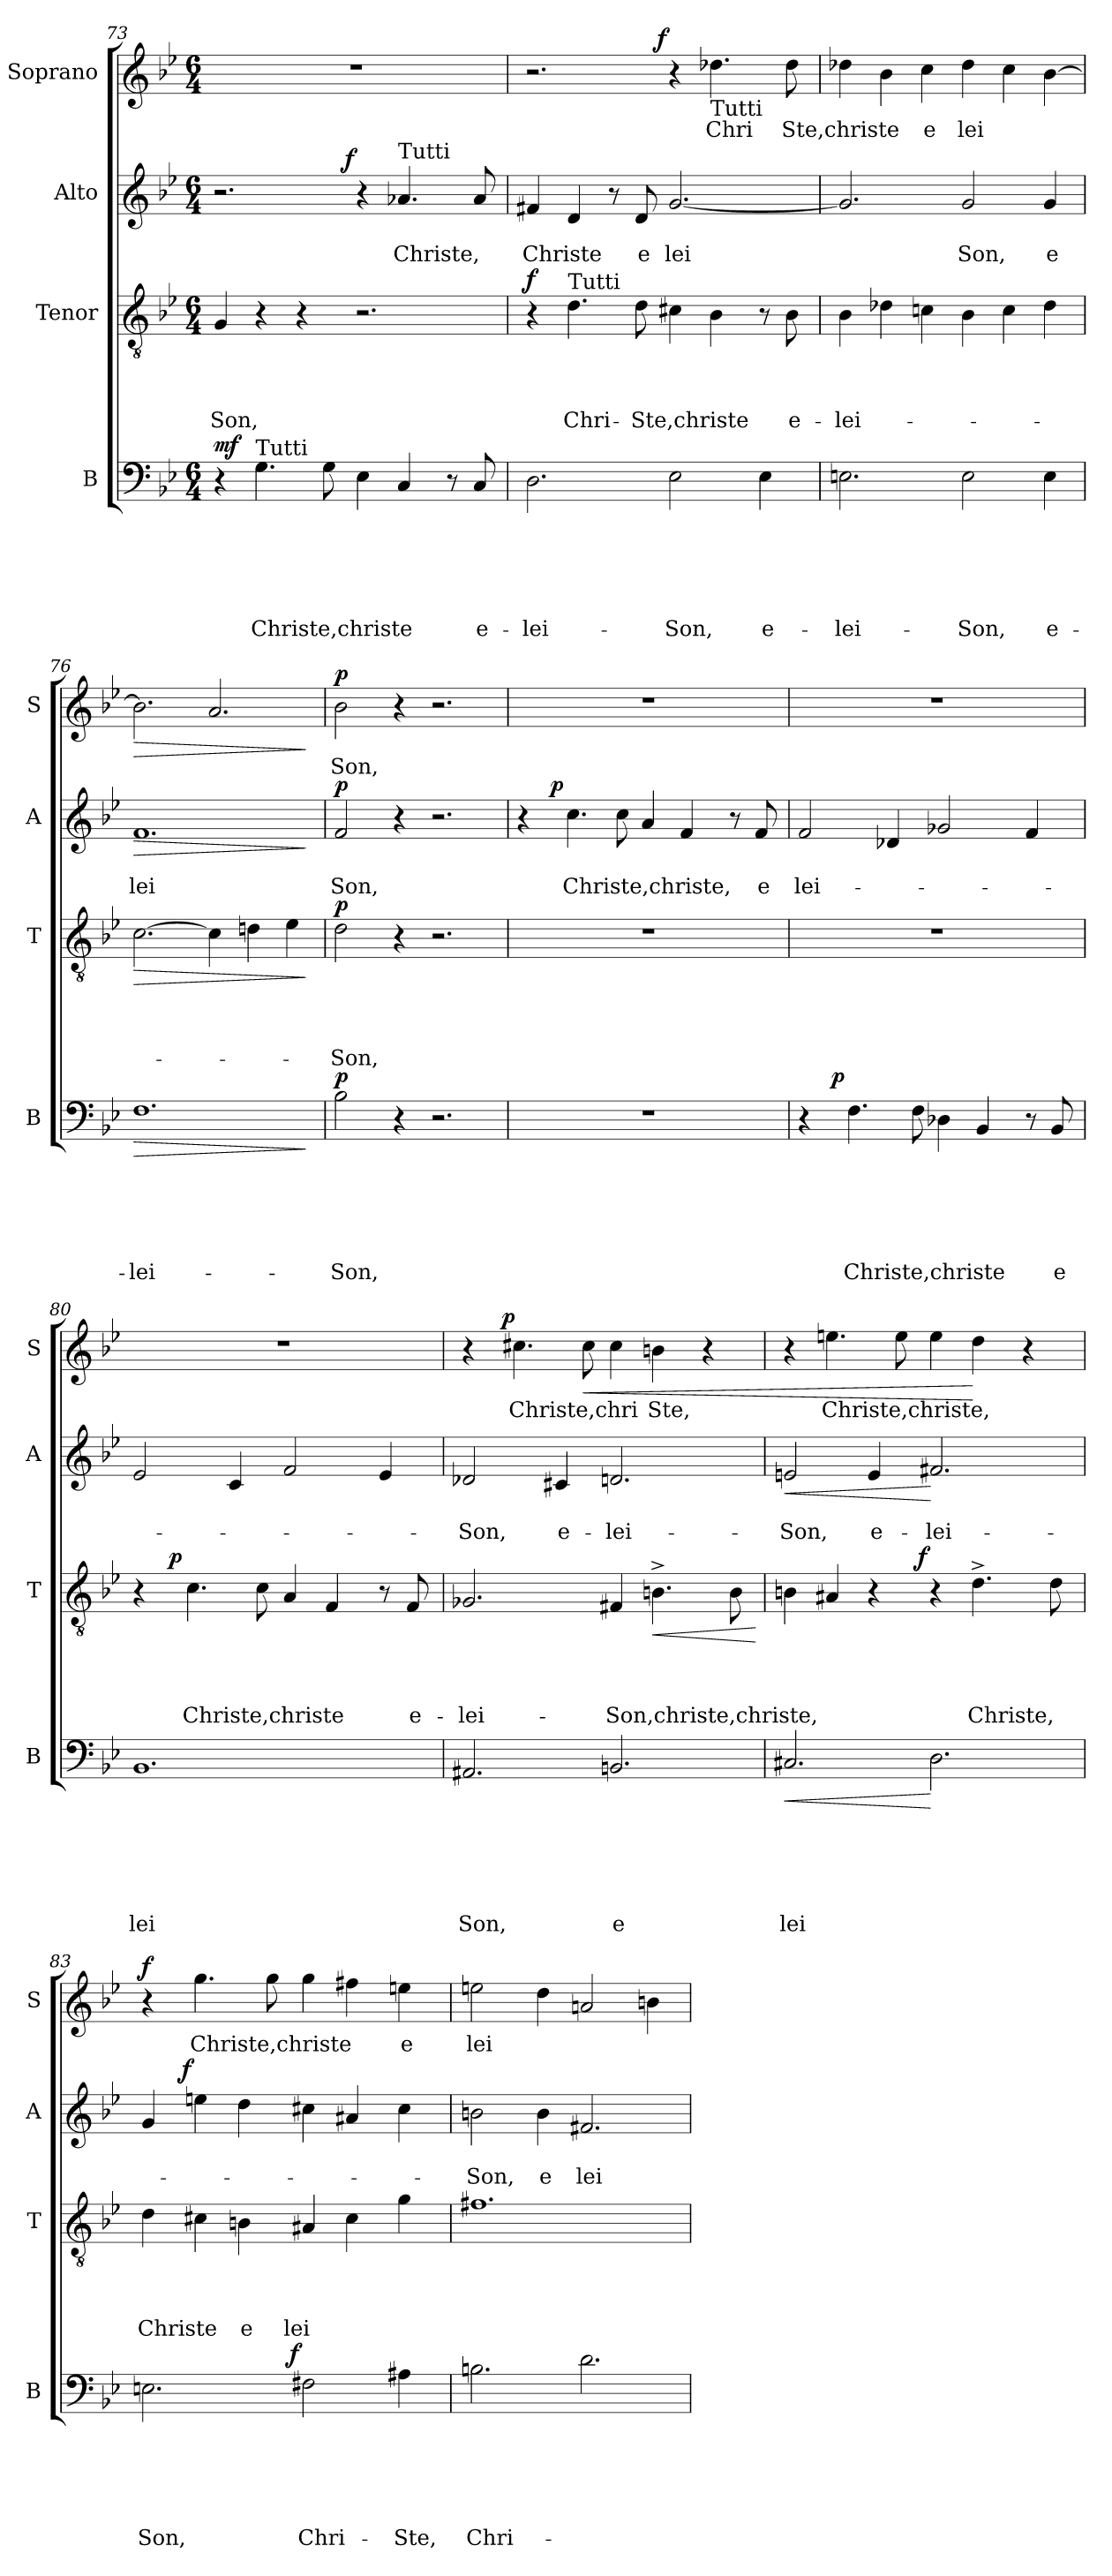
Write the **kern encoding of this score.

**kern	**text	**text	**text	**text	**text	**text	**dynam	**kern	**text	**text	**text	**text	**dynam	**kern	**text	**text	**dynam	**kern	**text	**dynam
*part4	*part4	*part4	*part4	*part4	*part4	*part4	*part4	*part3	*part3	*part3	*part3	*part3	*part3	*part2	*part2	*part2	*part2	*part1	*part1	*part1
*staff4	*staff4	*staff4	*staff4	*staff4	*staff4	*staff4	*staff4	*staff3	*staff3	*staff3	*staff3	*staff3	*staff3	*staff2	*staff2	*staff2	*staff2	*staff1	*staff1	*staff1
*I"B	*	*	*	*	*	*	*	*I"Tenor	*	*	*	*	*	*I"Alto	*	*	*	*I"Soprano	*	*
*I'B	*	*	*	*	*	*	*	*I'T	*	*	*	*	*	*I'A	*	*	*	*I'S	*	*
*clefF4	*	*	*	*	*	*	*	*clefGv2	*	*	*	*	*	*clefG2	*	*	*	*clefG2	*	*
*k[b-e-]	*	*	*	*	*	*	*	*k[b-e-]	*	*	*	*	*	*k[b-e-]	*	*	*	*k[b-e-]	*	*
*B-:	*	*	*	*	*	*	*	*B-:	*	*	*	*	*	*B-:	*	*	*	*B-:	*	*
*M6/4	*	*	*	*	*	*	*	*M6/4	*	*	*	*	*	*M6/4	*	*	*	*M6/4	*	*
=73	=73	=73	=73	=73	=73	=73	=73	=73	=73	=73	=73	=73	=73	=73	=73	=73	=73	=73	=73	=73
!	!	!	!	!	!	!	!LO:DY:a	!	!	!	!	!LO:LY:b	!	!	!	!	!	!LO:N:vis=1	!	!
*	*	*	*	*	*	*	*	*	*	*	*	*	*	*^	*	*	*	*	*	*
4r	.	.	.	.	.	.	mf	4G/	.	.	.	-Son,	.	2.r	2ryy	.	.	.	1.r	.	.
!LO:TX:a:t=Tutti	!	!	!	!	!	!	!	!	!	!	!	!	!	!	!	!	!	!	!	!	!
!	!	!	!	!	!	!LO:LY:b	!	!	!	!	!	!	!	!	!	!	!	!	!	!	!
4.G\	.	.	.	.	.	Christe,christe	.	4r	.	.	.	.	.	.	.	.	.	.	.	.	.
.	.	.	.	.	.	.	.	4r	.	.	.	.	.	.	8..ryy	.	.	.	.	.	.
8G\	.	.	.	.	.	.	.	.	.	.	.	.	.	.	.	.	.	.	.	.	.
!	!	!	!	!	!	!	!	!	!	!	!	!	!	!	!	!	!	!LO:DY:a	!	!	!
.	.	.	.	.	.	.	.	.	.	.	.	.	.	.	2ryy	.	.	f	.	.	.
4E-\	.	.	.	.	.	.	.	2.r	.	.	.	.	.	4r	.	.	.	.	.	.	.
!	!	!	!	!	!	!	!	!	!	!	!	!	!	!LO:TX:a:t=Tutti	!	!	!	!	!	!	!
!	!	!	!	!	!	!	!	!	!	!	!	!	!	!	!	!	!LO:LY:b	!	!	!	!
4C/	.	.	.	.	.	.	.	.	.	.	.	.	.	4.a-X/	.	.	Christe,	.	.	.	.
.	.	.	.	.	.	.	.	.	.	.	.	.	.	.	4ryy	.	.	.	.	.	.
8r	.	.	.	.	.	.	.	.	.	.	.	.	.	.	.	.	.	.	.	.	.
!	!	!	!	!	!	!LO:LY:b	!	!	!	!	!	!	!	!	!	!	!	!	!	!	!
8C/	.	.	.	.	.	e-	.	.	.	.	.	.	.	8a-/	.	.	.	.	.	.	.
.	.	.	.	.	.	.	.	.	.	.	.	.	.	.	32ryy	.	.	.	.	.	.
!!LO:PB:g=z
=74	=74	=74	=74	=74	=74	=74	=74	=74	=74	=74	=74	=74	=74	=74	=74	=74	=74	=74	=74	=74	=74
!	!	!	!	!	!	!LO:LY:b	!	!	!	!	!	!	!LO:DY:a	!	!	!	!LO:LY:b	!	!	!	!
*	*	*	*	*	*	*	*	*	*	*	*	*	*	*v	*v	*	*	*	*^	*	*
2.D\	.	.	.	.	.	-lei-	.	4r	.	.	.	.	f	4f#X/	.	Christe	.	2.r	2ryy	.	.
!	!	!	!	!	!	!	!	!LO:TX:a:t=Tutti	!	!	!	!	!	!	!	!	!	!	!	!	!
!	!	!	!	!	!	!	!	!	!	!	!	!LO:LY:b	!	!	!	!	!	!	!	!	!
.	.	.	.	.	.	.	.	4.d\	.	.	.	Chri-	.	4d/	.	.	.	.	.	.	.
.	.	.	.	.	.	.	.	.	.	.	.	.	.	8r	.	.	.	.	8..ryy	.	.
!	!	!	!	!	!	!	!	!	!	!	!	!LO:LY:b	!	!	!	!LO:LY:b	!	!	!	!	!
.	.	.	.	.	.	.	.	8d\	.	.	.	-Ste,christe	.	8d/	.	e	.	.	.	.	.
!	!	!	!	!	!	!	!	!	!	!	!	!	!	!	!	!	!	!	!	!	!LO:DY:a
.	.	.	.	.	.	.	.	.	.	.	.	.	.	.	.	.	.	.	2ryy	.	f
!	!	!	!	!	!	!LO:LY:b	!	!	!	!	!	!	!	!	!	!LO:LY:b	!	!	!	!	!
2E-\	.	.	.	.	.	-Son,	.	4c#X\	.	.	.	.	.	[<2.g/	.	lei	.	4r	.	.	.
!	!	!	!	!	!	!	!	!	!	!	!	!	!	!	!	!	!	!LO:TX:b:t=Tutti	!	!	!
!	!	!	!	!	!	!	!	!	!	!	!	!	!	!	!	!	!	!	!	!LO:LY:b	!
.	.	.	.	.	.	.	.	4B-\	.	.	.	.	.	.	.	.	.	4.dd-X\	.	Chri	.
.	.	.	.	.	.	.	.	.	.	.	.	.	.	.	.	.	.	.	4ryy	.	.
!	!	!	!	!	!	!LO:LY:b	!	!	!	!	!	!	!	!	!	!	!	!	!	!	!
4E-\	.	.	.	.	.	e-	.	8r	.	.	.	.	.	.	.	.	.	.	.	.	.
!	!	!	!	!	!	!	!	!	!	!	!	!LO:LY:b	!	!	!	!	!	!	!	!LO:LY:b	!
.	.	.	.	.	.	.	.	8B-\	.	.	.	e-	.	.	.	.	.	8dd-\	.	Ste,christe	.
.	.	.	.	.	.	.	.	.	.	.	.	.	.	.	.	.	.	.	32ryy	.	.
=75	=75	=75	=75	=75	=75	=75	=75	=75	=75	=75	=75	=75	=75	=75	=75	=75	=75	=75	=75	=75	=75
!	!	!	!	!	!	!LO:LY:b	!	!	!	!	!	!LO:LY:b	!	!	!	!	!	!	!	!	!
*	*	*	*	*	*	*	*	*	*	*	*	*	*	*	*	*	*	*v	*v	*	*
2.En\	.	.	.	.	.	-lei-	.	4B-\	.	.	.	-lei-	.	2.g/]	.	.	.	4dd-X\	.	.
.	.	.	.	.	.	.	.	4d-X\	.	.	.	.	.	.	.	.	.	4b-\	.	.
!	!	!	!	!	!	!	!	!	!	!	!	!	!	!	!	!	!	!	!LO:LY:b	!
.	.	.	.	.	.	.	.	4cn\	.	.	.	.	.	.	.	.	.	4cc\	e	.
!	!	!	!	!	!	!LO:LY:b	!	!	!	!	!	!	!	!	!	!LO:LY:b	!	!	!LO:LY:b	!
2E\	.	.	.	.	.	-Son,	.	4B-\	.	.	.	.	.	2g/	.	Son,	.	4dd-\	lei	.
.	.	.	.	.	.	.	.	4c\	.	.	.	.	.	.	.	.	.	4cc\	.	.
!	!	!	!	!	!	!LO:LY:b	!	!	!	!	!	!	!	!	!	!LO:LY:b	!	!	!	!
4E\	.	.	.	.	.	e-	.	4d-\	.	.	.	.	.	4g/	.	e	.	[>4b-\	.	.
=76	=76	=76	=76	=76	=76	=76	=76	=76	=76	=76	=76	=76	=76	=76	=76	=76	=76	=76	=76	=76
!	!	!	!	!	!	!LO:LY:b	!LO:HP:b	!	!	!	!	!	!LO:HP:b	!	!	!LO:LY:b	!LO:HP:b	!	!	!LO:HP:b
1.F	.	.	.	.	.	-lei-	>	[>2.c\	.	.	.	.	>	1.f	.	lei	>	2.b-\]	.	>
.	.	.	.	.	.	.	.	4c\]	.	.	.	.	.	.	.	.	.	2.a/	.	.
.	.	.	.	.	.	.	.	4dn\	.	.	.	.	.	.	.	.	.	.	.	.
.	.	.	.	.	.	.	.	4e-\	.	.	.	.	.	.	.	.	.	.	.	.
.	.	.	.	.	.	.	]	.	.	.	.	.	]	.	.	.	]	.	.	]
=77	=77	=77	=77	=77	=77	=77	=77	=77	=77	=77	=77	=77	=77	=77	=77	=77	=77	=77	=77	=77
!	!	!	!	!	!	!LO:LY:b	!LO:DY:a	!	!	!	!	!LO:LY:b	!LO:DY:a	!	!	!LO:LY:b	!LO:DY:a	!	!LO:LY:b	!LO:DY:a
2B-\	.	.	.	.	.	-Son,	p	2d\	.	.	.	-Son,	p	2f/	.	Son,	p	2b-\	Son,	p
4r	.	.	.	.	.	.	.	4r	.	.	.	.	.	4r	.	.	.	4r	.	.
2.r	.	.	.	.	.	.	.	2.r	.	.	.	.	.	2.r	.	.	.	2.r	.	.
=78	=78	=78	=78	=78	=78	=78	=78	=78	=78	=78	=78	=78	=78	=78	=78	=78	=78	=78	=78	=78
!LO:N:vis=1	!	!	!	!	!	!	!	!LO:N:vis=1	!	!	!	!	!	!	!	!	!	!LO:N:vis=1	!	!
*	*	*	*	*	*	*	*	*	*	*	*	*	*	*^	*	*	*	*	*	*
1.r	.	.	.	.	.	.	.	1.r	.	.	.	.	.	4r	8.ryy	.	.	.	1.r	.	.
!	!	!	!	!	!	!	!	!	!	!	!	!	!	!	!	!	!	!LO:DY:a	!	!	!
.	.	.	.	.	.	.	.	.	.	.	.	.	.	.	1ryy	.	.	p	.	.	.
!	!	!	!	!	!	!	!	!	!	!	!	!	!	!	!	!	!LO:LY:b	!	!	!	!
.	.	.	.	.	.	.	.	.	.	.	.	.	.	4.cc\	.	.	Christe,christe,	.	.	.	.
.	.	.	.	.	.	.	.	.	.	.	.	.	.	8cc\	.	.	.	.	.	.	.
.	.	.	.	.	.	.	.	.	.	.	.	.	.	4a/	.	.	.	.	.	.	.
.	.	.	.	.	.	.	.	.	.	.	.	.	.	4f/	.	.	.	.	.	.	.
.	.	.	.	.	.	.	.	.	.	.	.	.	.	.	4ryy	.	.	.	.	.	.
.	.	.	.	.	.	.	.	.	.	.	.	.	.	8r	.	.	.	.	.	.	.
!	!	!	!	!	!	!	!	!	!	!	!	!	!	!	!	!	!LO:LY:b	!	!	!	!
.	.	.	.	.	.	.	.	.	.	.	.	.	.	8f/	.	.	e	.	.	.	.
.	.	.	.	.	.	.	.	.	.	.	.	.	.	.	16ryy	.	.	.	.	.	.
!!LO:LB:g=z
=79	=79	=79	=79	=79	=79	=79	=79	=79	=79	=79	=79	=79	=79	=79	=79	=79	=79	=79	=79	=79	=79
!	!	!	!	!	!	!	!	!LO:N:vis=1	!	!	!	!	!	!	!	!	!LO:LY:b	!	!LO:N:vis=1	!	!
*^	*	*	*	*	*	*	*	*	*	*	*	*	*	*v	*v	*	*	*	*	*	*
4r	8.ryy	.	.	.	.	.	.	.	1.r	.	.	.	.	.	2f/	.	lei-	.	1.r	.	.
!	!	!	!	!	!	!	!	!LO:DY:a	!	!	!	!	!	!	!	!	!	!	!	!	!
.	1ryy	.	.	.	.	.	.	p	.	.	.	.	.	.	.	.	.	.	.	.	.
!	!	!	!	!	!	!	!LO:LY:b	!	!	!	!	!	!	!	!	!	!	!	!	!	!
4.F\	.	.	.	.	.	.	Christe,christe	.	.	.	.	.	.	.	.	.	.	.	.	.	.
.	.	.	.	.	.	.	.	.	.	.	.	.	.	.	4d-X/	.	.	.	.	.	.
8F\	.	.	.	.	.	.	.	.	.	.	.	.	.	.	.	.	.	.	.	.	.
4D-X\	.	.	.	.	.	.	.	.	.	.	.	.	.	.	2g-X/	.	.	.	.	.	.
4BB-/	.	.	.	.	.	.	.	.	.	.	.	.	.	.	.	.	.	.	.	.	.
.	4ryy	.	.	.	.	.	.	.	.	.	.	.	.	.	.	.	.	.	.	.	.
8r	.	.	.	.	.	.	.	.	.	.	.	.	.	.	4f/	.	.	.	.	.	.
!	!	!	!	!	!	!	!LO:LY:b	!	!	!	!	!	!	!	!	!	!	!	!	!	!
8BB-/	.	.	.	.	.	.	e	.	.	.	.	.	.	.	.	.	.	.	.	.	.
.	16ryy	.	.	.	.	.	.	.	.	.	.	.	.	.	.	.	.	.	.	.	.
=80	=80	=80	=80	=80	=80	=80	=80	=80	=80	=80	=80	=80	=80	=80	=80	=80	=80	=80	=80	=80	=80
!	!	!	!	!	!	!	!LO:LY:b	!	!	!	!	!	!	!	!	!	!	!	!LO:N:vis=1	!	!
*v	*v	*	*	*	*	*	*	*	*^	*	*	*	*	*	*	*	*	*	*	*	*
1.BB-	.	.	.	.	.	lei	.	4r	8.ryy	.	.	.	.	.	2e-/	.	.	.	1.r	.	.
!	!	!	!	!	!	!	!	!	!	!	!	!	!	!LO:DY:a	!	!	!	!	!	!	!
.	.	.	.	.	.	.	.	.	1ryy	.	.	.	.	p	.	.	.	.	.	.	.
!	!	!	!	!	!	!	!	!	!	!	!	!	!LO:LY:b	!	!	!	!	!	!	!	!
.	.	.	.	.	.	.	.	4.c\	.	.	.	.	Christe,christe	.	.	.	.	.	.	.	.
.	.	.	.	.	.	.	.	.	.	.	.	.	.	.	4c/	.	.	.	.	.	.
.	.	.	.	.	.	.	.	8c\	.	.	.	.	.	.	.	.	.	.	.	.	.
.	.	.	.	.	.	.	.	4A/	.	.	.	.	.	.	2f/	.	.	.	.	.	.
.	.	.	.	.	.	.	.	4F/	.	.	.	.	.	.	.	.	.	.	.	.	.
.	.	.	.	.	.	.	.	.	4ryy	.	.	.	.	.	.	.	.	.	.	.	.
.	.	.	.	.	.	.	.	8r	.	.	.	.	.	.	4e-/	.	.	.	.	.	.
!	!	!	!	!	!	!	!	!	!	!	!	!	!LO:LY:b	!	!	!	!	!	!	!	!
.	.	.	.	.	.	.	.	8F/	.	.	.	.	e-	.	.	.	.	.	.	.	.
.	.	.	.	.	.	.	.	.	16ryy	.	.	.	.	.	.	.	.	.	.	.	.
=81	=81	=81	=81	=81	=81	=81	=81	=81	=81	=81	=81	=81	=81	=81	=81	=81	=81	=81	=81	=81	=81
!	!	!	!	!	!	!LO:LY:b	!	!	!	!	!	!	!LO:LY:b	!	!	!	!LO:LY:b	!	!	!	!
*	*	*	*	*	*	*	*	*v	*v	*	*	*	*	*	*	*	*	*	*^	*	*
2.AA#X/	.	.	.	.	.	Son,	.	2.G-X/	.	.	.	-lei-	.	2d-X/	.	-Son,	.	4r	8..ryy	.	.
!	!	!	!	!	!	!	!	!	!	!	!	!	!	!	!	!	!	!	!	!	!LO:DY:a
.	.	.	.	.	.	.	.	.	.	.	.	.	.	.	.	.	.	.	1ryy	.	p
!	!	!	!	!	!	!	!	!	!	!	!	!	!	!	!	!	!	!	!	!LO:LY:b	!
.	.	.	.	.	.	.	.	.	.	.	.	.	.	.	.	.	.	4.cc#X\	.	Christe,chri	.
!	!	!	!	!	!	!	!	!	!	!	!	!	!	!	!	!LO:LY:b	!	!	!	!	!
.	.	.	.	.	.	.	.	.	.	.	.	.	.	4c#X/	.	e-	.	.	.	.	.
!	!	!	!	!	!	!	!	!	!	!	!	!	!	!	!	!	!	!	!	!	!LO:HP:b
.	.	.	.	.	.	.	.	.	.	.	.	.	.	.	.	.	.	8cc#\	.	.	<
!	!	!	!	!	!	!LO:LY:b	!	!	!	!	!	!LO:LY:b	!	!	!	!LO:LY:b	!	!	!	!	!
2.BBn/	.	.	.	.	.	e	.	4F#X/	.	.	.	-Son,christe,christe,	.	2.dn/	.	-lei-	.	4cc#\	.	.	.
!	!	!	!	!	!	!	!	!	!	!	!	!	!LO:HP:b	!	!	!	!	!	!	!LO:LY:b	!
.	.	.	.	.	.	.	.	4.Bn^>\	.	.	.	.	<	.	.	.	.	4bn\	.	Ste,	.
.	.	.	.	.	.	.	.	.	.	.	.	.	.	.	.	.	.	.	4ryy	.	.
.	.	.	.	.	.	.	.	.	.	.	.	.	.	.	.	.	.	4r	.	.	.
.	.	.	.	.	.	.	.	8B\	.	.	.	.	.	.	.	.	.	.	.	.	.
.	.	.	.	.	.	.	.	.	.	.	.	.	.	.	.	.	.	.	32ryy	.	.
.	.	.	.	.	.	.	.	.	.	.	.	.	[	.	.	.	.	.	.	.	.
=82	=82	=82	=82	=82	=82	=82	=82	=82	=82	=82	=82	=82	=82	=82	=82	=82	=82	=82	=82	=82	=82
!	!	!	!	!	!	!LO:LY:b	!LO:HP:b	!	!	!	!	!	!	!	!	!LO:LY:b	!LO:HP:b	!	!	!	!
*	*	*	*	*	*	*	*	*^	*	*	*	*	*	*	*	*	*	*v	*v	*	*
2.C#X/	.	.	.	.	.	lei	<	4Bn\	2ryy	.	.	.	.	.	2en/	.	-Son,	<	4r	.	.
!	!	!	!	!	!	!	!	!	!	!	!	!	!	!	!	!	!	!	!	!LO:LY:b	!
.	.	.	.	.	.	.	.	4A#X/	.	.	.	.	.	.	.	.	.	.	4.een\	Christe,christe,	.
!	!	!	!	!	!	!	!	!	!	!	!	!	!	!	!	!	!LO:LY:b	!	!	!	!
.	.	.	.	.	.	.	.	4r	8..ryy	.	.	.	.	.	4e/	.	e-	.	.	.	.
.	.	.	.	.	.	.	.	.	.	.	.	.	.	.	.	.	.	.	8ee\	.	.
!	!	!	!	!	!	!	!	!	!	!	!	!	!	!LO:DY:a	!	!	!	!	!	!	!
.	.	.	.	.	.	.	.	.	2ryy	.	.	.	.	f	.	.	.	.	.	.	.
!	!	!	!	!	!	!	!	!	!	!	!	!	!	!	!	!	!LO:LY:b	!	!	!	!
2.D\	.	.	.	.	.	.	[	4r	.	.	.	.	.	.	2.f#X/	.	-lei-	[	4ee\	.	.
!	!	!	!	!	!	!	!	!	!	!	!	!	!LO:LY:b	!	!	!	!	!	!	!	!
.	.	.	.	.	.	.	.	4.d^>\	.	.	.	.	Christe,	.	.	.	.	.	4dd\	.	[
.	.	.	.	.	.	.	.	.	4ryy	.	.	.	.	.	.	.	.	.	.	.	.
.	.	.	.	.	.	.	.	.	.	.	.	.	.	.	.	.	.	.	4r	.	.
.	.	.	.	.	.	.	.	8d\	.	.	.	.	.	.	.	.	.	.	.	.	.
.	.	.	.	.	.	.	.	.	32ryy	.	.	.	.	.	.	.	.	.	.	.	.
!!LO:LB:g=z
=83	=83	=83	=83	=83	=83	=83	=83	=83	=83	=83	=83	=83	=83	=83	=83	=83	=83	=83	=83	=83	=83
!	!	!	!	!	!	!LO:LY:b	!	!	!	!	!	!	!LO:LY:b	!	!	!	!	!	!	!	!LO:DY:a
*^	*	*	*	*	*	*	*	*v	*v	*	*	*	*	*	*^	*	*	*	*	*	*
2.En\	2ryy	.	.	.	.	.	Son,	.	4d\	.	.	.	Christe	.	4g/	8..ryy	.	.	.	4r	.	f
!	!	!	!	!	!	!	!	!	!	!	!	!	!	!	!	!	!	!	!LO:DY:a	!	!	!
.	.	.	.	.	.	.	.	.	.	.	.	.	.	.	.	1ryy	.	.	f	.	.	.
!	!	!	!	!	!	!	!	!	!	!	!	!	!	!	!	!	!	!	!	!	!LO:LY:b	!
.	.	.	.	.	.	.	.	.	4c#X\	.	.	.	.	.	4een\	.	.	.	.	4.gg\	Christe,christe	.
!	!	!	!	!	!	!	!	!	!	!	!	!	!LO:LY:b	!	!	!	!	!	!	!	!	!
.	8..ryy	.	.	.	.	.	.	.	4Bn\	.	.	.	e	.	4dd\	.	.	.	.	.	.	.
.	.	.	.	.	.	.	.	.	.	.	.	.	.	.	.	.	.	.	.	8gg\	.	.
!	!	!	!	!	!	!	!	!LO:DY:a	!	!	!	!	!	!	!	!	!	!	!	!	!	!
.	2ryy	.	.	.	.	.	.	f	.	.	.	.	.	.	.	.	.	.	.	.	.	.
!	!	!	!	!	!	!	!LO:LY:b	!	!	!	!	!	!LO:LY:b	!	!	!	!	!	!	!	!	!
2F#X\	.	.	.	.	.	.	Chri-	.	4A#X/	.	.	.	lei	.	4cc#X\	.	.	.	.	4gg\	.	.
.	.	.	.	.	.	.	.	.	4c#\	.	.	.	.	.	4a#X/	.	.	.	.	4ff#X\	.	.
.	4ryy	.	.	.	.	.	.	.	.	.	.	.	.	.	.	4ryy	.	.	.	.	.	.
!	!	!	!	!	!	!	!LO:LY:b	!	!	!	!	!	!	!	!	!	!	!	!	!	!LO:LY:b	!
4A#X\	.	.	.	.	.	.	-Ste,	.	4g\	.	.	.	.	.	4cc#\	.	.	.	.	4een\	e	.
.	32ryy	.	.	.	.	.	.	.	.	.	.	.	.	.	.	32ryy	.	.	.	.	.	.
=84	=84	=84	=84	=84	=84	=84	=84	=84	=84	=84	=84	=84	=84	=84	=84	=84	=84	=84	=84	=84	=84	=84
!	!	!	!	!	!	!	!LO:LY:b	!	!	!	!	!	!	!	!	!	!	!LO:LY:b	!	!	!LO:LY:b	!
*v	*v	*	*	*	*	*	*	*	*	*	*	*	*	*	*v	*v	*	*	*	*	*	*
2.Bn\	.	.	.	.	.	Chri-	.	1.f#X	.	.	.	.	.	2bn\	.	-Son,	.	2een\	lei	.
!	!	!	!	!	!	!	!	!	!	!	!	!	!	!	!	!LO:LY:b	!	!	!	!
.	.	.	.	.	.	.	.	.	.	.	.	.	.	4b\	.	e	.	4dd\	.	.
!	!	!	!	!	!	!	!	!	!	!	!	!	!	!	!	!LO:LY:b	!	!	!	!
2.d\	.	.	.	.	.	.	.	.	.	.	.	.	.	2.f#X/	.	lei	.	2an/	.	.
.	.	.	.	.	.	.	.	.	.	.	.	.	.	.	.	.	.	4bn\	.	.
=	=	=	=	=	=	=	=	=	=	=	=	=	=	=	=	=	=	=	=	=
*-	*-	*-	*-	*-	*-	*-	*-	*-	*-	*-	*-	*-	*-	*-	*-	*-	*-	*-	*-	*-
